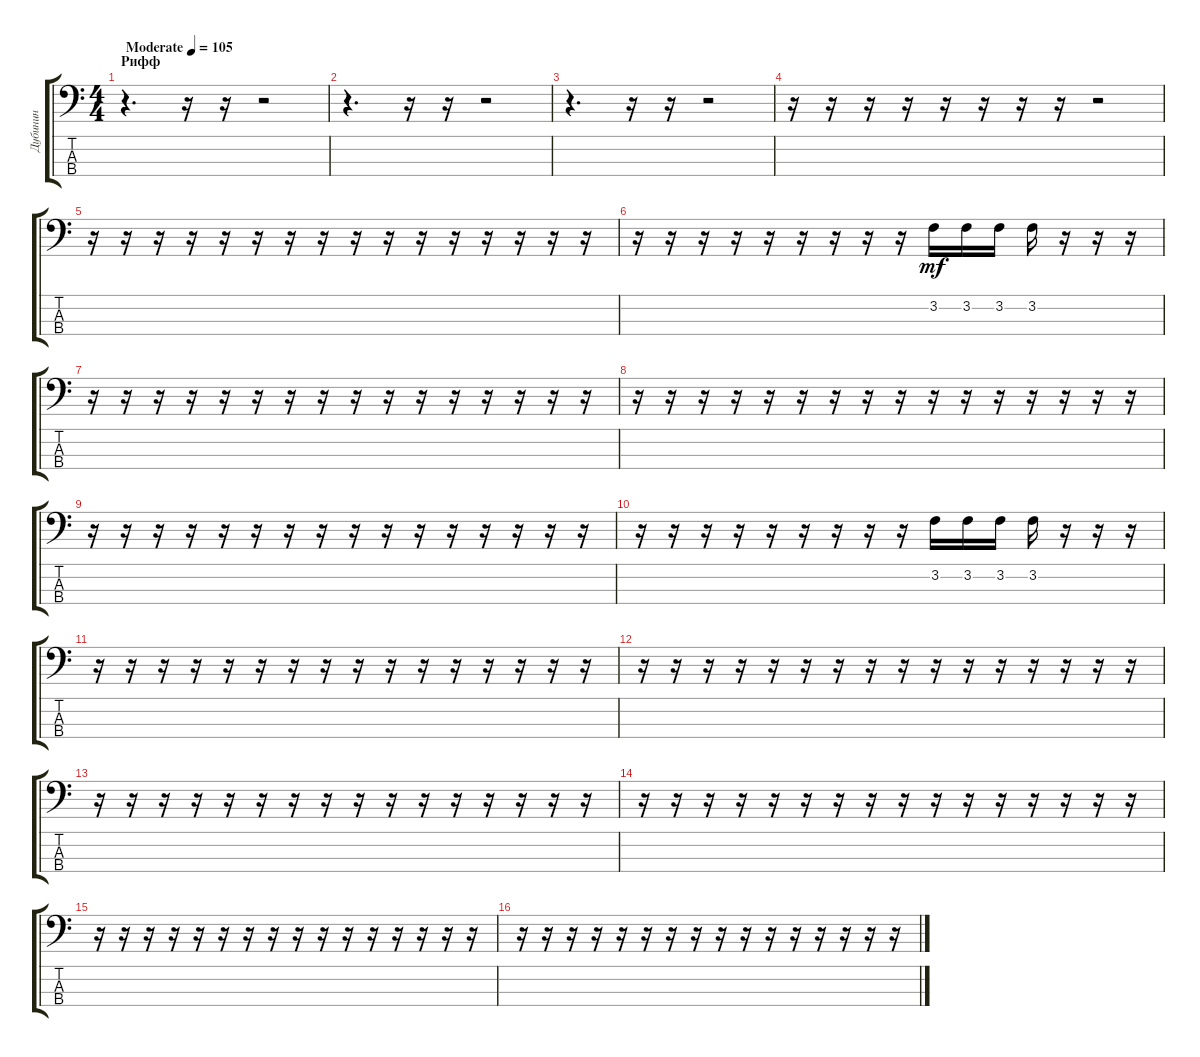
\track ("Дубинин" "Дубинин") {instrument electricbassfinger}
\staff {score tabs}
\tuning (G2 D2 A1 E1) {hide}
\ts (4 4)
\section ("" "Рифф")
\tempo (105 "Moderate")
\clef f4
\ks c
r.4{d dy mf instrument electricbassfinger} r.16 r.16 r.2 |
r.4{d} r.16 r.16 r.2 |
r.4{d} r.16 r.16 r.2 |
r.16 r.16 r.16 r.16 r.16 r.16 r.16 r.16 r.2 |
r.16 r.16 r.16 r.16 r.16 r.16 r.16 r.16 r.16 r.16 r.16 r.16 r.16 r.16 r.16 r.16 |
r.16 r.16 r.16 r.16 r.16 r.16 r.16 r.16 r.16 3.2.16 3.2.16 3.2.16 3.2.16 r.16 r.16 r.16 |
r.16 r.16 r.16 r.16 r.16 r.16 r.16 r.16 r.16 r.16 r.16 r.16 r.16 r.16 r.16 r.16 |
r.16 r.16 r.16 r.16 r.16 r.16 r.16 r.16 r.16 r.16 r.16 r.16 r.16 r.16 r.16 r.16 |
r.16 r.16 r.16 r.16 r.16 r.16 r.16 r.16 r.16 r.16 r.16 r.16 r.16 r.16 r.16 r.16 |
r.16 r.16 r.16 r.16 r.16 r.16 r.16 r.16 r.16 3.2.16 3.2.16 3.2.16 3.2.16 r.16 r.16 r.16 |
r.16 r.16 r.16 r.16 r.16 r.16 r.16 r.16 r.16 r.16 r.16 r.16 r.16 r.16 r.16 r.16 |
r.16 r.16 r.16 r.16 r.16 r.16 r.16 r.16 r.16 r.16 r.16 r.16 r.16 r.16 r.16 r.16 |
r.16 r.16 r.16 r.16 r.16 r.16 r.16 r.16 r.16 r.16 r.16 r.16 r.16 r.16 r.16 r.16 |
r.16 r.16 r.16 r.16 r.16 r.16 r.16 r.16 r.16 r.16 r.16 r.16 r.16 r.16 r.16 r.16 |
r.16 r.16 r.16 r.16 r.16 r.16 r.16 r.16 r.16 r.16 r.16 r.16 r.16 r.16 r.16 r.16 |
r.16 r.16 r.16 r.16 r.16 r.16 r.16 r.16 r.16 r.16 r.16 r.16 r.16 r.16 r.16 r.16
